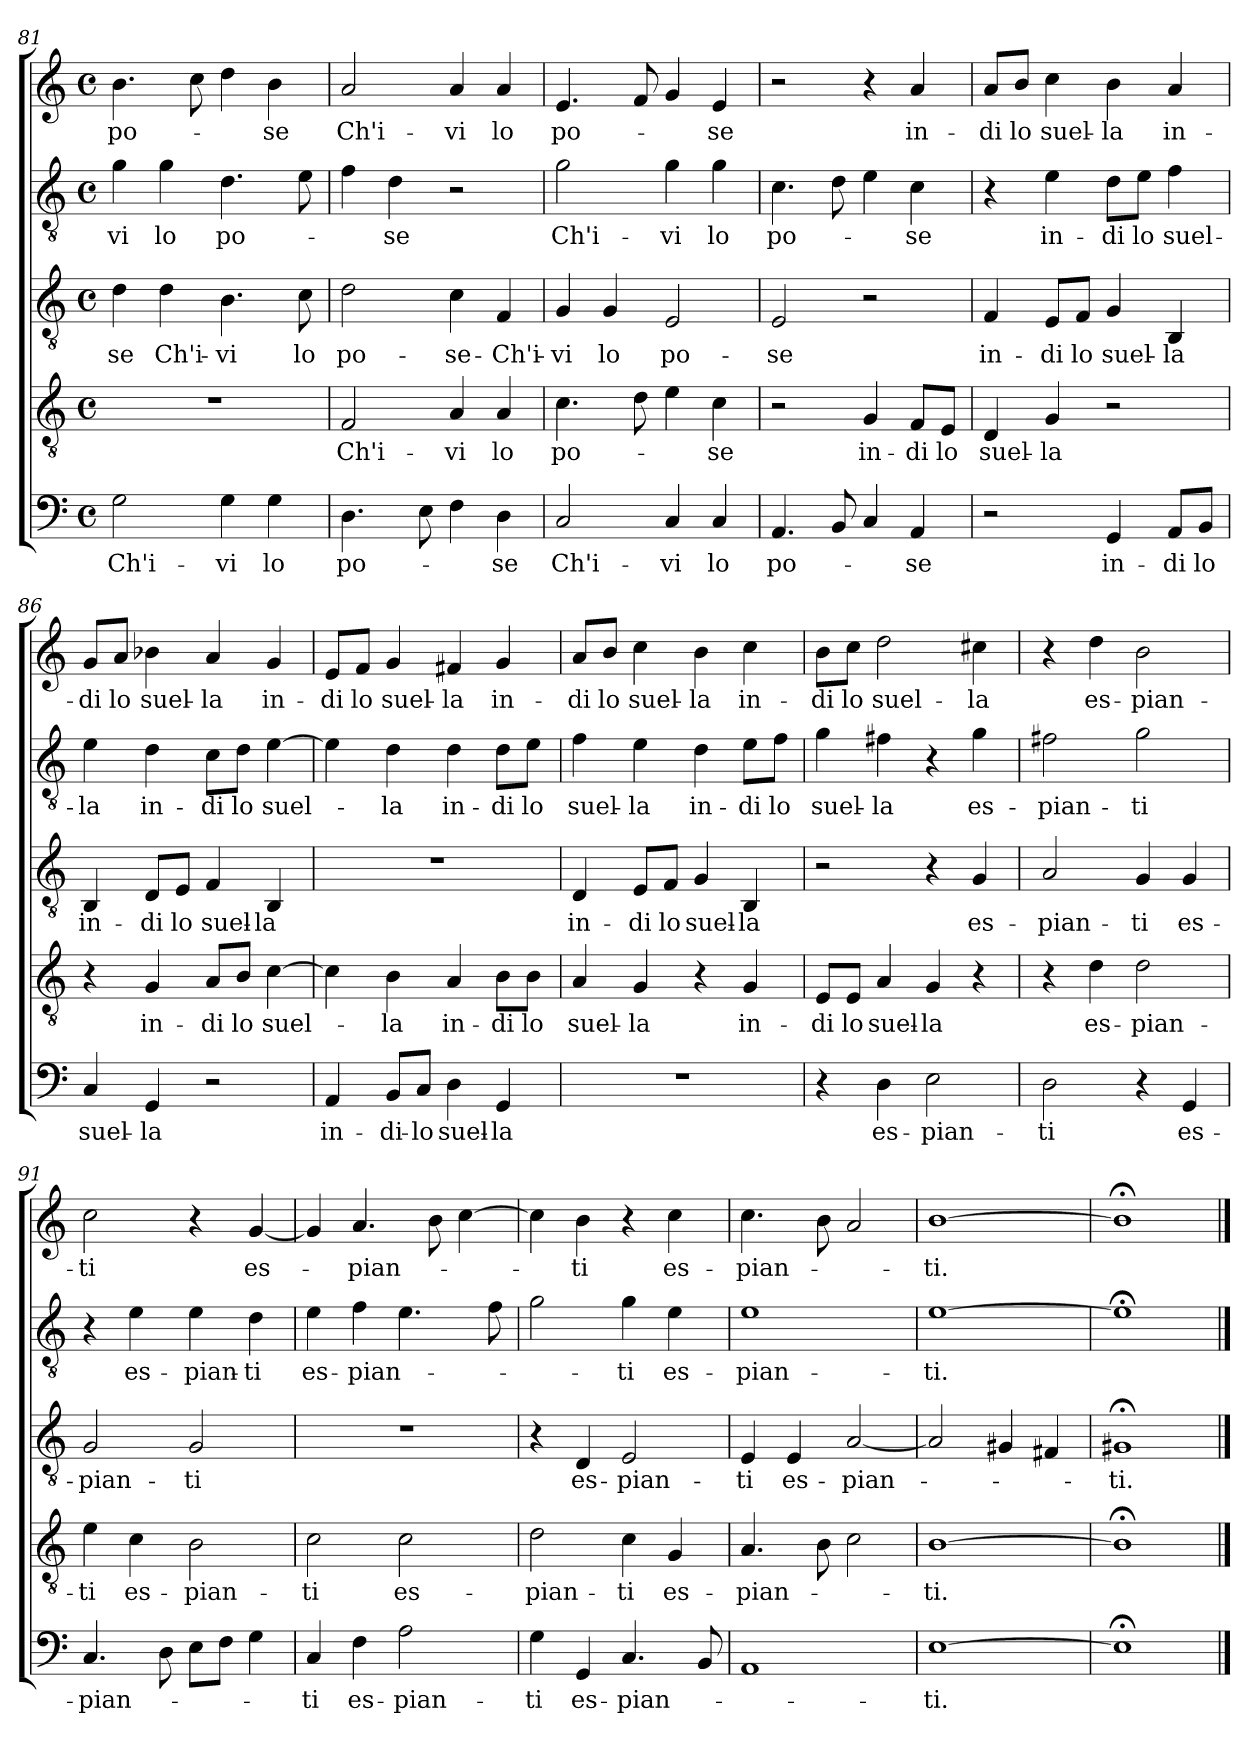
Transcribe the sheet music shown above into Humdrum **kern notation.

**kern	**text	**kern	**text	**kern	**text	**kern	**text	**kern	**text
*part5	*part5	*part4	*part4	*part3	*part3	*part2	*part2	*part1	*part1
*staff5	*staff5	*staff4	*staff4	*staff3	*staff3	*staff2	*staff2	*staff1	*staff1
*clefF4	*	*clefGv2	*	*clefGv2	*	*clefGv2	*	*clefG2	*
*k[]	*	*k[]	*	*k[]	*	*k[]	*	*k[]	*
*C:	*	*C:	*	*C:	*	*C:	*	*C:	*
*M4/4	*	*M4/4	*	*M4/4	*	*M4/4	*	*M4/4	*
*met(c)	*	*met(c)	*	*met(c)	*	*met(c)	*	*met(c)	*
=81	=81	=81	=81	=81	=81	=81	=81	=81	=81
2G\	Ch'i-	1r	.	4d\	-se	4g\	-vi	4.b\	po-
.	.	.	.	4d\	Ch'i-	4g\	lo	.	.
.	.	.	.	.	.	.	.	8cc\	.
4G\	-vi	.	.	4.B\	-vi	4.d\	po-	4dd\	.
4G\	lo	.	.	.	.	.	.	4b\	-se
.	.	.	.	8c\	lo	8e\	.	.	.
=82	=82	=82	=82	=82	=82	=82	=82	=82	=82
4.D\	po-	2F/	Ch'i-	2d\	po-	4f\	.	2a/	Ch'i-
.	.	.	.	.	.	4d\	-se	.	.
8E\	.	.	.	.	.	.	.	.	.
4F\	.	4A/	-vi	4c\	-se-	2r	.	4a/	-vi
4D\	-se	4A/	lo	4F/	-Ch'i-	.	.	4a/	lo
=83	=83	=83	=83	=83	=83	=83	=83	=83	=83
2C/	Ch'i-	4.c\	po-	4G/	-vi	2g\	Ch'i-	4.e/	po-
.	.	.	.	4G/	lo	.	.	.	.
.	.	8d\	.	.	.	.	.	8f/	.
4C/	-vi	4e\	.	2E/	po-	4g\	-vi	4g/	.
4C/	lo	4c\	-se	.	.	4g\	lo	4e/	-se
=84	=84	=84	=84	=84	=84	=84	=84	=84	=84
4.AA/	po-	2r	.	2E/	-se	4.c\	po-	2r	.
8BB/	.	.	.	.	.	8d\	.	.	.
4C/	.	4G/	in-	2r	.	4e\	.	4r	.
4AA/	-se	8F/L	-di	.	.	4c\	-se	4a/	in-
.	.	8E/J	lo	.	.	.	.	.	.
!!LO:LB:g=z
=85	=85	=85	=85	=85	=85	=85	=85	=85	=85
2r	.	4D/	suel-	4F/	in-	4r	.	8a/L	-di
.	.	.	.	.	.	.	.	8b/J	lo
.	.	4G/	-la	8E/L	-di	4e\	in-	4cc\	suel-
.	.	.	.	8F/J	lo	.	.	.	.
4GG/	in-	2r	.	4G/	suel-	8d\L	-di	4b\	-la
.	.	.	.	.	.	8e\J	lo	.	.
8AA/L	-di	.	.	4BB/	-la	4f\	suel-	4a/	in-
8BB/J	lo	.	.	.	.	.	.	.	.
=86	=86	=86	=86	=86	=86	=86	=86	=86	=86
4C/	suel-	4r	.	4BB/	in-	4e\	-la	8g/L	-di
.	.	.	.	.	.	.	.	8a/J	lo
4GG/	-la	4G/	in-	8D/L	-di	4d\	in-	4b-X\	suel-
.	.	.	.	8E/J	lo	.	.	.	.
2r	.	8A/L	-di	4F/	suel-	8c\L	-di	4a/	-la
.	.	8B/J	lo	.	.	8d\J	lo	.	.
.	.	[4c\	suel-	4BB/	-la	[4e\	suel-	4g/	in-
=87	=87	=87	=87	=87	=87	=87	=87	=87	=87
4AA/	in-	4c\]	.	1r	.	4e\]	.	8e/L	-di
.	.	.	.	.	.	.	.	8f/J	lo
8BB/L	-di-	4B\	-la	.	.	4d\	-la	4g/	suel-
8C/J	-lo	.	.	.	.	.	.	.	.
4D\	suel-	4A/	in-	.	.	4d\	in-	4f#X/	-la
4GG/	-la	8B\L	-di	.	.	8d\L	-di	4g/	in-
.	.	8B\J	lo	.	.	8e\J	lo	.	.
=88	=88	=88	=88	=88	=88	=88	=88	=88	=88
1r	.	4A/	suel-	4D/	in-	4f\	suel-	8a/L	-di
.	.	.	.	.	.	.	.	8b/J	lo
.	.	4G/	-la	8E/L	-di	4e\	-la	4cc\	suel-
.	.	.	.	8F/J	lo	.	.	.	.
.	.	4r	.	4G/	suel-	4d\	in-	4b\	-la
.	.	4G/	in-	4BB/	-la	8e\L	-di	4cc\	in-
.	.	.	.	.	.	8f\J	lo	.	.
=89	=89	=89	=89	=89	=89	=89	=89	=89	=89
4r	.	8E/L	-di	2r	.	4g\	suel-	8b\L	-di
.	.	8E/J	lo	.	.	.	.	8cc\J	lo
4D\	es-	4A/	suel-	.	.	4f#X\	-la	2dd\	suel-
2E\	-pian-	4G/	-la	4r	.	4r	.	.	.
.	.	4r	.	4G/	es-	4g\	es-	4cc#X\	-la
=90	=90	=90	=90	=90	=90	=90	=90	=90	=90
2D\	-ti	4r	.	2A/	-pian-	2f#X\	-pian-	4r	.
.	.	4d\	es-	.	.	.	.	4dd\	es-
4r	.	2d\	-pian-	4G/	-ti	2g\	-ti	2b\	-pian-
4GG/	es-	.	.	4G/	es-	.	.	.	.
!!LO:LB:g=z
=91	=91	=91	=91	=91	=91	=91	=91	=91	=91
4.C/	-pian-	4e\	-ti	2G/	-pian-	4r	.	2cc\	-ti
.	.	4c\	es-	.	.	4e\	es-	.	.
8D\	.	.	.	.	.	.	.	.	.
8E\L	.	2B\	-pian-	2G/	-ti	4e\	-pian-	4r	.
8F\J	.	.	.	.	.	.	.	.	.
4G\	.	.	.	.	.	4d\	-ti	[4g/	es-
=92	=92	=92	=92	=92	=92	=92	=92	=92	=92
4C/	-ti	2c\	-ti	1r	.	4e\	es-	4g/]	.
4F\	es-	.	.	.	.	4f\	-pian-	4.a/	-pian-
2A\	-pian-	2c\	es-	.	.	4.e\	.	.	.
.	.	.	.	.	.	.	.	8b\	.
.	.	.	.	.	.	.	.	[4cc\	.
.	.	.	.	.	.	8f\	.	.	.
=93	=93	=93	=93	=93	=93	=93	=93	=93	=93
4G\	-ti	2d\	-pian-	4r	.	2g\	.	4cc\]	.
4GG/	es-	.	.	4D/	es-	.	.	4b\	-ti
4.C/	-pian-	4c\	-ti	2E/	-pian-	4g\	-ti	4r	.
.	.	4G/	es-	.	.	4e\	es-	4cc\	es-
8BB/	.	.	.	.	.	.	.	.	.
=94	=94	=94	=94	=94	=94	=94	=94	=94	=94
1AA	.	4.A/	-pian-	4E/	-ti	1e	-pian-	4.cc\	-pian-
.	.	.	.	4E/	es-	.	.	.	.
.	.	8B\	.	.	.	.	.	8b\	.
.	.	2c\	.	[2A/	-pian-	.	.	2a/	.
=95	=95	=95	=95	=95	=95	=95	=95	=95	=95
[1E	-ti.	[1B	-ti.	2A/]	.	[1e	-ti.	[1b	-ti.
.	.	.	.	4G#X/	.	.	.	.	.
.	.	.	.	4F#X/	.	.	.	.	.
=96	=96	=96	=96	=96	=96	=96	=96	=96	=96
1E;<]	.	1B;<]	.	1G#X;<	-ti.	1e;<]	.	1b;<]	.
==	==	==	==	==	==	==	==	==	==
*-	*-	*-	*-	*-	*-	*-	*-	*-	*-
